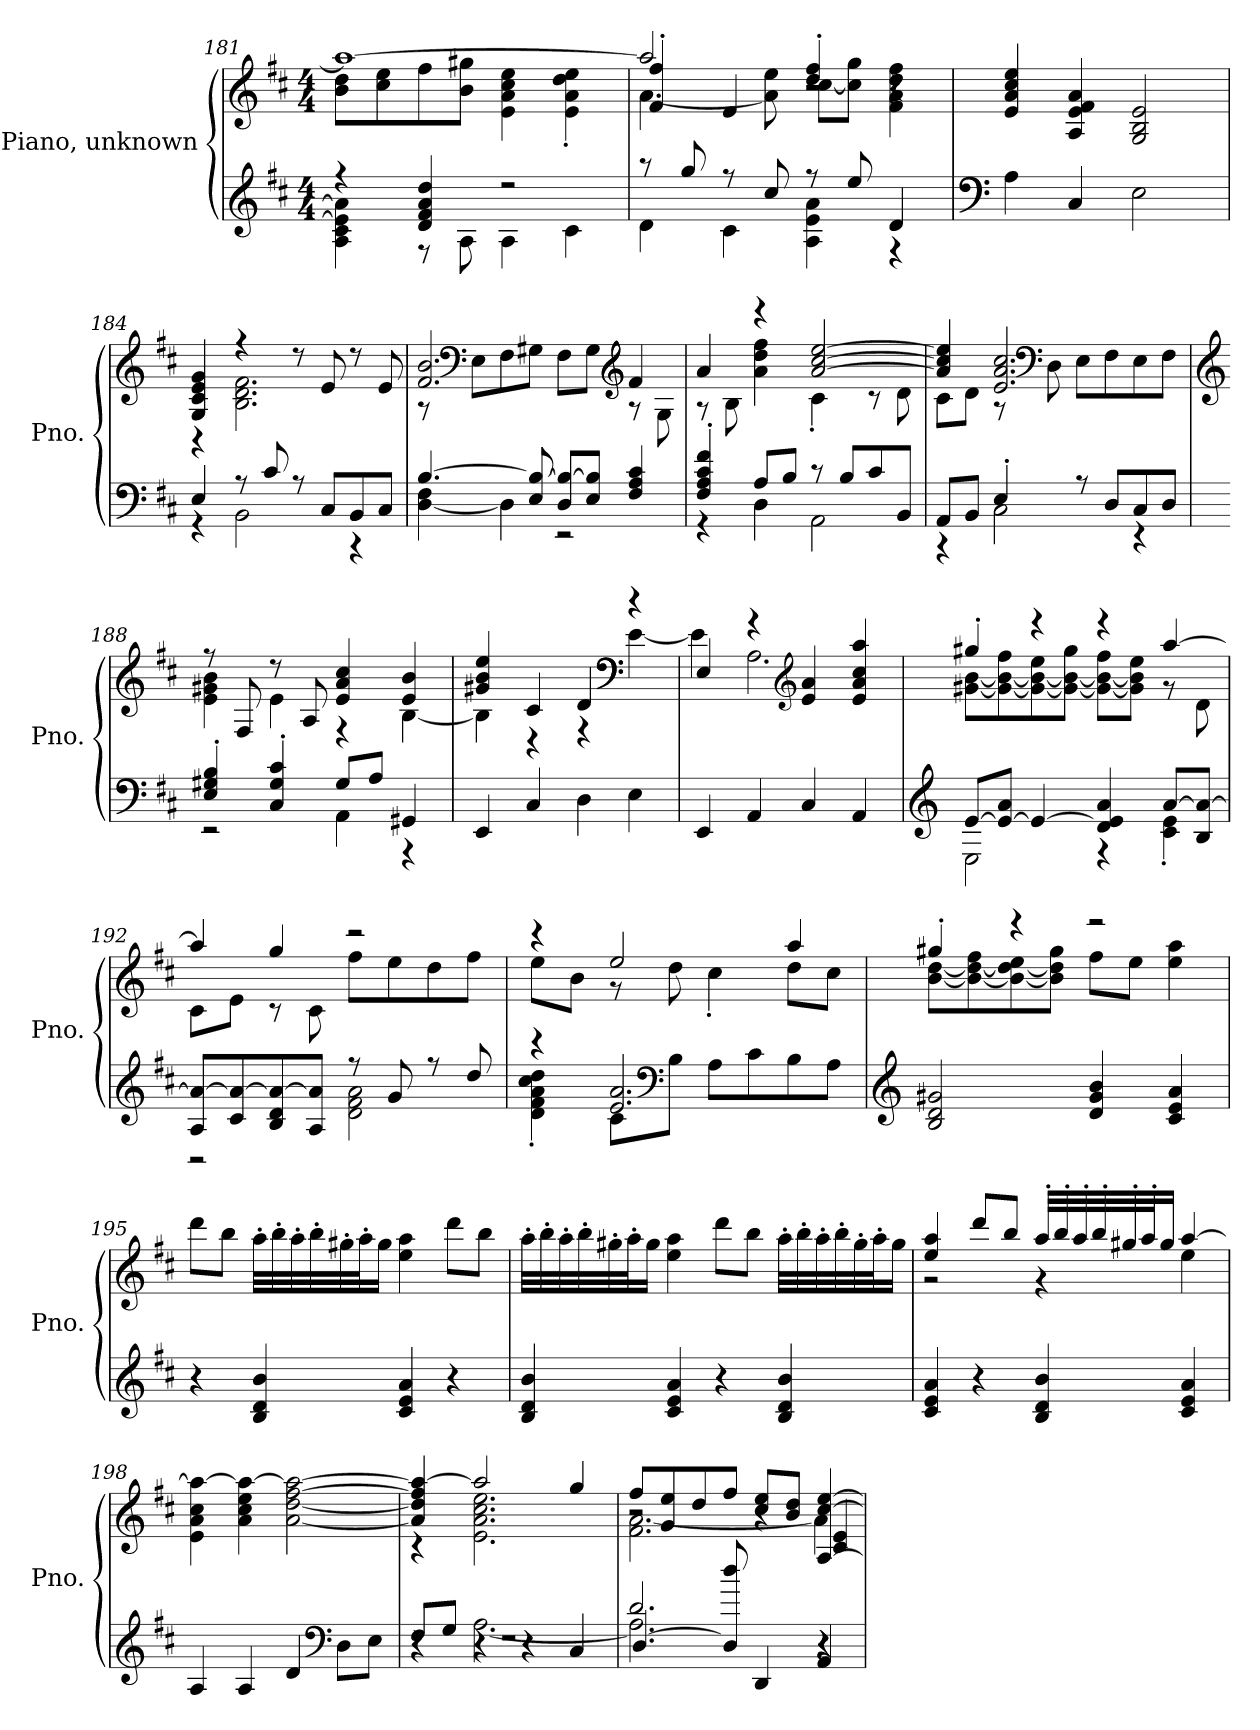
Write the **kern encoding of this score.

**kern	**kern
*part1	*part1
*staff2	*staff1
*I"Piano, unknown	*
*I'Pno.	*
!!LO:LB:g=z
*clefG2	*clefG2
*k[f#c#]	*k[f#c#]
*M4/4	*M4/4
=181	=181
*^	*^
4r	4A\ 4c#\ 4e\] 4a\]	1aa_	8b\ 8dd\L
.	.	.	8cc#\ 8ee\
4d/ 4f#/ 4a/ 4dd/	8r	.	8ff#\
.	8A\	.	8b\ 8gg#X\J
2r	4A\	.	4e\ 4a\ 4cc#\ 4ee\
.	4c#\	.	4e\' 4a\' 4dd\' 4ee\'
=182	=182	=182	=182
*	*	*	*^
8r	4d\	2aa/]	[4.a\	4f#/' 4ff#/'
8gg/	.	.	.	.
8r	4c#\	.	.	4e/
8cc#/	.	.	8a\] 8ee\	.
8r	4A\ 4e\ 4a\	4dd/' 4ff#/'	[8cc#\L	2r
8ee/	.	.	8cc#\] 8gg\J	.
4d/	4r	4r	4f#\ 4a\ 4dd\ 4ff#\	.
*v	*v	*	*	*
*	*v	*v	*v
=183	=183
*clefF4	*
4A\	4e/ 4a/ 4cc#/ 4ee/
4C#/	4A/ 4e/ 4f#/ 4a/
2E\	2G/ 2B/ 2e/
=184	=184
*^	*^
4E/	4r	4G/ 4c#/ 4e/ 4g/	4r
8r	2BB\	4r	2.B\ 2.d\ 2.f#\
8c#/	.	.	.
8r	.	8r	.
8C#/L	.	8e/	.
8BB/	4r	8r	.
8C#/J	.	8e/	.
!!LO:LB:g=z	!!
=185	=185	=185	=185
[4.B/	[4D\ 4F#\	2.f#/ 2.b/	8r
*	*	*clefF4	*
.	.	.	8E\L
.	4D\]	.	8F#\
8E/ 8B/_	.	.	8G#X\J
8D/ 8B/_L	2r	.	8F#\L
8E/ 8B/]J	.	.	8G#\J
*	*	*clefG2	*
4F#/ 4A/ 4c#/	.	4f#/	8r
.	.	.	8G#\
=186	=186	=186	=186
4F#/' 4A/' 4c#/' 4f#/'	4r	4a/	8r
.	.	.	8B\
8A/L	4D\	4r	4a\ 4dd\ 4ff#\
8B/J	.	.	.
8r	2AA\	[2a/ [2cc#/ [2ee/	4c#'\
8B/L	.	.	.
8c#/	.	.	8r
8BB/J	.	.	8d\
=187	=187	=187	=187
8AA/L	4r	4a/] 4cc#/] 4ee/]	8c#\L
8BB/J	.	.	8d\J
4E'/	2C#\	2.e/ 2.a/ 2.cc#/	8r
*	*	*clefF4	*
.	.	.	8D\
8r	.	.	8E\L
8D/L	.	.	8F#\
8C#/	4r	.	8E\
8D/J	.	.	8F#\J
!!LO:LB:g=z	!!
=188	=188	=188	=188
*	*	*clefG2	*
4E/' 4G#X/' 4B/'	2r	8r	4e\ 4g#X\ 4b\
.	.	8F#/	.
4C#/' 4G#/' 4c#/'	.	8r	4e\
.	.	8A/	.
8G#/L	4AA\	4e/ 4a/ 4cc#/	4r
8A/J	.	.	.
4GG#X/	4r	4e/ 4b/	[4B\
*v	*v	*	*
=189	=189	=189
4EE/	4g#X/ 4b/ 4ee/	4B\]
4C#/	4c#/	4r
4D\	4d/	4r
*	*clefF4	*
4E\	4r	[4e\
=190	=190	=190
4EE/	4E/	4e\]
4AA/	4r	2.A\
*	*clefG2	*
4C#/	4e/ 4a/	.
4AA/	4e/ 4a/ 4cc#/ 4aa/	.
=191	=191	=191
*clefG2	*	*
*^	*	*
[8e/L	2E\	4gg#X'/	[8g#X\ [8b\L
8e/_ 8a/J	.	.	8g#\_ 8b\_ 8ff#\
4e/_	.	4r	8g#\_ 8b\_ 8ee\
.	.	.	8g#\_ 8b\_ 8gg#\J
4d/ 4e/] 4a/	4r	4r	8g#\_ 8b\_ 8ff#\L
.	.	.	8g#\] 8b\] 8ee\J
[8a/L	4c#\' 4e\'	[4aa/	8r
8B/ 8a/_J	.	.	8d\
!!LO:LB:g=z	!!
=192	=192	=192	=192
8A/ 8a/_L	2r	4aa/]	8c#\L
8c#/ 8a/_	.	.	8e\J
8B/ 8d/ 8a/_	.	4gg/	8r
8A/ 8a/]J	.	.	8c#\
8r	2d\ 2f#\ 2a\	2r	8ff#\L
8g/	.	.	8ee\
8r	.	.	8dd\
8dd/	.	.	8ff#\J
=193	=193	=193	=193
4r	4d\' 4f#\' 4a\' 4cc#\' 4dd\'	4r	8ee\L
.	.	.	8b\J
2.e/ 2.a/	8c#\L	2ee/	8r
*clefF4	*	*	*
.	8B\J	.	8dd\
.	8A\L	.	4cc#'\
.	8c#\	.	.
.	8B\	4aa/	8dd\L
.	8A\J	.	8cc#\J
*v	*v	*	*
=194	=194	=194
*clefG2	*	*
2B/ 2d/ 2g#X/	4gg#X'/	[8b\ [8dd\L
.	.	8b\_ 8dd\_ 8ff#\
.	4r	8b\_ 8dd\_ 8ee\
.	.	8b\] 8dd\] 8gg#\J
4d/ 4g#/ 4b/	2r	8ff#\L
.	.	8ee\J
4c#/ 4e/ 4a/	.	4ee\ 4aa\
*	*v	*v
!!LO:LB:g=z
=195	=195
4r	8ddd\L
.	8bb\J
4B/ 4d/ 4b/	32aa'\LLL
.	32bb'\
.	32aa'\
.	32bb'\
.	32gg#X'\
.	32aa'\J
.	16gg#\JJ
4c#/ 4e/ 4a/	4ee\ 4aa\
4r	8ddd\L
.	8bb\J
=196	=196
4B/ 4d/ 4b/	32aa'\LLL
.	32bb'\
.	32aa'\
.	32bb'\
.	32gg#X'\
.	32aa'\J
.	16gg#\JJ
4c#/ 4e/ 4a/	4ee\ 4aa\
4r	8ddd\L
.	8bb\J
4B/ 4d/ 4b/	32aa'\LLL
.	32bb'\
.	32aa'\
.	32bb'\
.	32gg#'\
.	32aa'\J
.	16gg#\JJ
!!LO:PB:g=z
=197	=197
*	*^
4c#/ 4e/ 4a/	4ee/ 4aa/	2r
4r	8ddd/L	.
.	8bb/J	.
4B/ 4d/ 4b/	32aa'/LLL	4r
.	32bb'/	.
.	32aa'/	.
.	32bb'/	.
.	32gg#X'/	.
.	32aa'/J	.
.	16gg#/JJ	.
4c#/ 4e/ 4a/	[4aa/	4ee\
*	*v	*v
=198	=198
4A/	4e\ 4a\ 4cc#\ 4aa\_
4A/	4a\ 4cc#\ 4ee\ 4aa\_
4d/	[2a\ [2dd\ [2ff#\ 2aa\_
*clefF4	*
8D\L	.
8E\J	.
=199	=199
*^	*^
*	*^	*	*
1r	4r	8F#/L	4a/] 4dd/] 4ff#/] 4aa/_	4r
.	.	8G/J	.	.
.	[2.A\	4r	2aa/]	2.e\ 2.a\ 2.cc#\ 2.ee\
.	.	4r	.	.
.	.	4C#/	4gg/	.
=200	=200	=200	=200	=200
*	*	*	*	*^
2.d/	2.A\]	[4.D/	8ff#/L	2.f#\ [2.a\	2r
.	.	.	8g/ 8ee/	.	.
.	.	.	8dd/	.	.
.	.	8D/] 8dd/	8ff#/J	.	.
.	.	4DD/	8cc#/ 8ee/L	.	4r
.	.	.	8b/ 8dd/J	.	.
4r	4r	4AA/	[4A/ [4cc#/ [4ee/	4a\]	4c#/ 4e/
*v	*v	*v	*	*	*
*	*v	*v	*v
=	=
*-	*-
